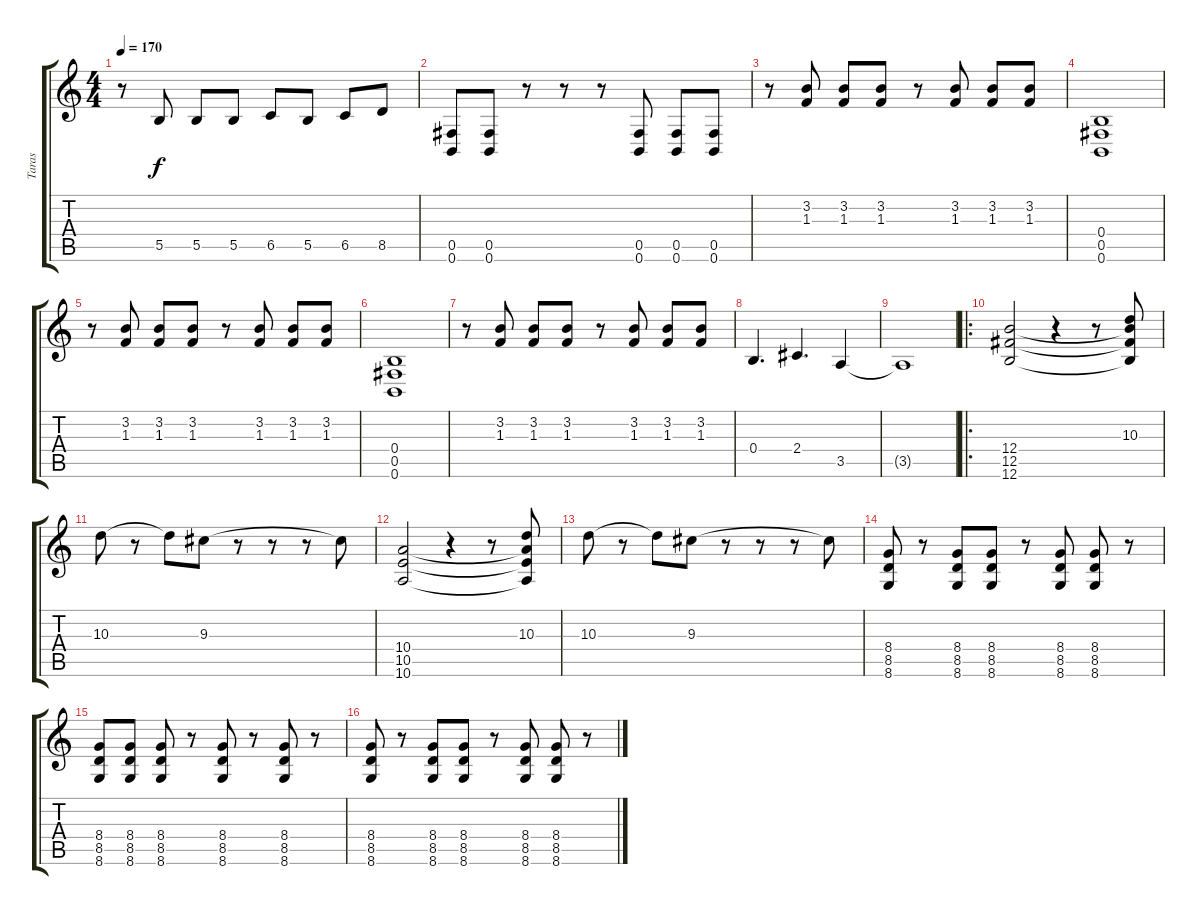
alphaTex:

\track ("Taras" "Taras") {instrument distortionguitar}
\staff {score tabs}
\tuning (Db4 Ab3 E3 B2 Gb2 B1) {hide}
\ts (4 4)
\tempo 170
\clef g2
\ks c
r.8{dy f} 5.5.8 5.5.8 5.5.8 6.5.8 5.5.8 6.5.8 8.5.8 |
(0.5 0.6).8 (0.5 0.6).8 r.8 r.8 r.8 (0.5 0.6).8 (0.5 0.6).8 (0.5 0.6).8 |
r.8 (3.2 1.3).8 (3.2 1.3).8 (3.2 1.3).8 r.8 (3.2 1.3).8 (3.2 1.3).8 (3.2 1.3).8 |
(0.4 0.5 0.6).1 |
r.8 (3.2 1.3).8 (3.2 1.3).8 (3.2 1.3).8 r.8 (3.2 1.3).8 (3.2 1.3).8 (3.2 1.3).8 |
(0.4 0.5 0.6).1 |
r.8 (3.2 1.3).8 (3.2 1.3).8 (3.2 1.3).8 r.8 (3.2 1.3).8 (3.2 1.3).8 (3.2 1.3).8 |
0.4.4{d} 2.4.4{d} 3.5.4 |
3.5{t}.1 |
\ro
(12.4 12.5 12.6).2 r.4 r.8 (10.3 12.4{t} 12.5{t} 12.6{t}).8 |
10.3.8 r.8 10.3{t}.8 9.3.8 r.8 r.8 r.8 9.3{t}.8 |
(10.4 10.5 10.6).2 r.4 r.8 (10.3 10.4{t} 10.5{t} 10.6{t}).8 |
10.3.8 r.8 10.3{t}.8 9.3.8 r.8 r.8 r.8 9.3{t}.8 |
(8.4 8.5 8.6).8 r.8 (8.4 8.5 8.6).8 (8.4 8.5 8.6).8 r.8 (8.4 8.5 8.6).8 (8.4 8.5 8.6).8 r.8 |
(8.4 8.5 8.6).8 (8.4 8.5 8.6).8 (8.4 8.5 8.6).8 r.8 (8.4 8.5 8.6).8 r.8 (8.4 8.5 8.6).8 r.8 |
(8.4 8.5 8.6).8 r.8 (8.4 8.5 8.6).8 (8.4 8.5 8.6).8 r.8 (8.4 8.5 8.6).8 (8.4 8.5 8.6).8 r.8
